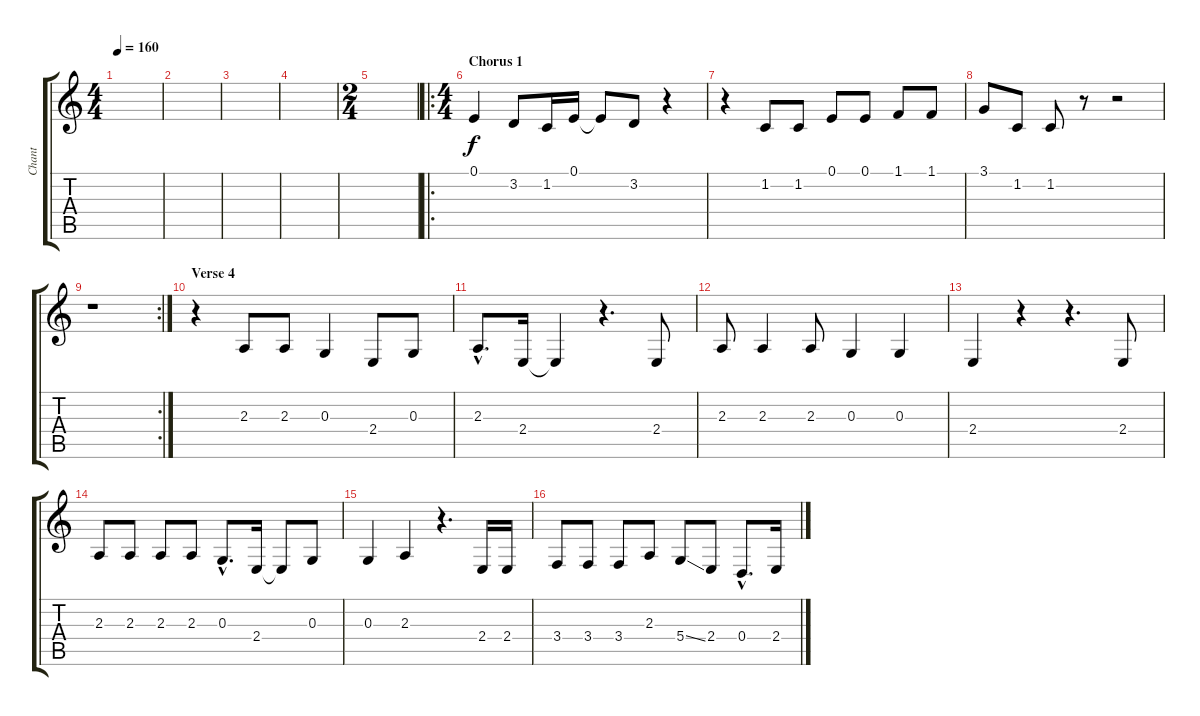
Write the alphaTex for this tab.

\track ("Chant" "Chant") {instrument lead2sawtooth}
\staff {score tabs}
\tuning (E4 B3 G3 D3 A2 E2) {hide}
\ts (4 4)
\tempo 160
\clef g2
\ks c
|
|
|
|
\ts (2 4)
|
\ro
\ts (4 4)
\section ("" "Chorus 1")
0.1.4 3.2.8 1.2.16 0.1.16 0.1{t}.8 3.2.8 r.4 |
r.4 1.2.8 1.2.8 0.1.8 0.1.8 1.1.8 1.1.8 |
3.1.8 1.2.8 1.2.8 r.8 r.2 |
\rc 2
r.1 |
\section ("" "Verse 4")
r.4 2.3.8 2.3.8 0.3.4 2.4.8 0.3.8 |
2.3{hac}.8{d} 2.4.16 2.4{t}.4 r.4{d} 2.4.8 |
2.3.8 2.3.4 2.3.8 0.3.4 0.3.4 |
2.4.4 r.4 r.4{d} 2.4.8 |
2.3.8 2.3.8 2.3.8 2.3.8 0.3{hac}.8{d} 2.4.16 2.4{t}.8 0.3.8 |
0.3.4 2.3.4 r.4{d} 2.4.16 2.4.16 |
3.4.8 3.4.8 3.4.8 2.3.8 5.4{ss}.8 2.4.8 0.4{hac}.8{d} 2.4.16
